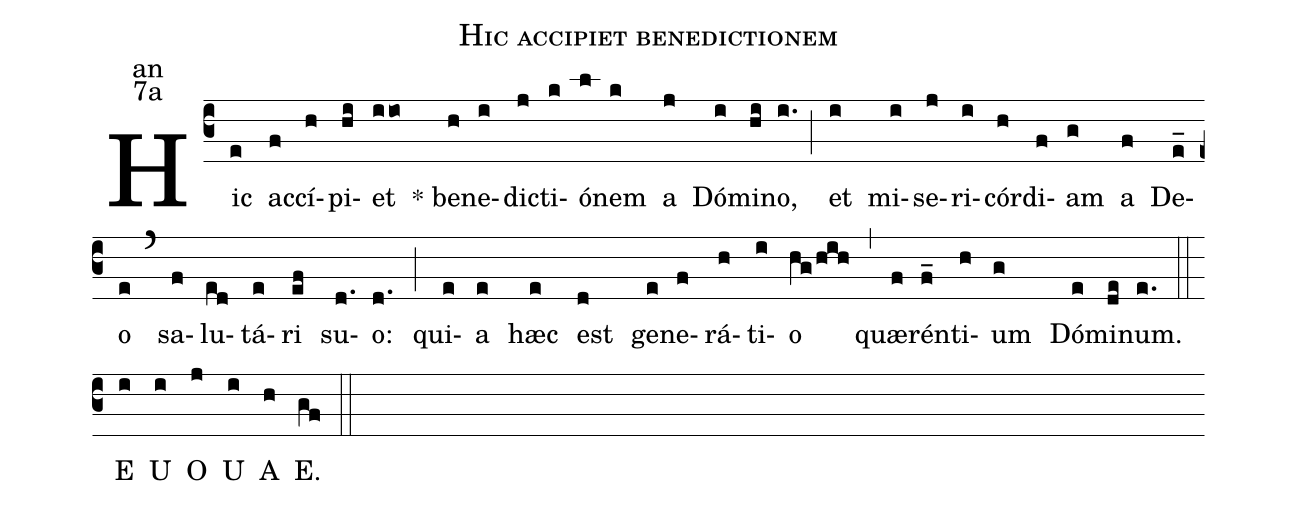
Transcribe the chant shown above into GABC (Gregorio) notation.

name:Hic accipiet benedictionem;
office-part:an;
mode:7a;
%%
(c3) Hic(e) ac(f)cí(h)pi(hi)et(iio) <sp>*</sp>
be(h)ne(i)di(j)cti(k)ó(l)nem(k) a(j) Dó(i)mi(hi)no,(i.) (;)
et(i) mi(i)se(j)ri(i)cór(h)di(f)am(g) a(f) De(e_)o(e) (`)
sa(f)lu(ed)tá(e)ri(ef) su(d.)o:(d.) (;)
qui(e)a(e) hæc(e) est(d) ge(e)ne(f)rá(h)ti(i)o(hg/hih) (,)
quæ(f)rén(f_)ti(h)um(g) Dó(e)mi(de)num.(e.) (::)
<eu>  E(i) U(i) O(j) U(i) A(h) E.(gf) </eu> (::)
